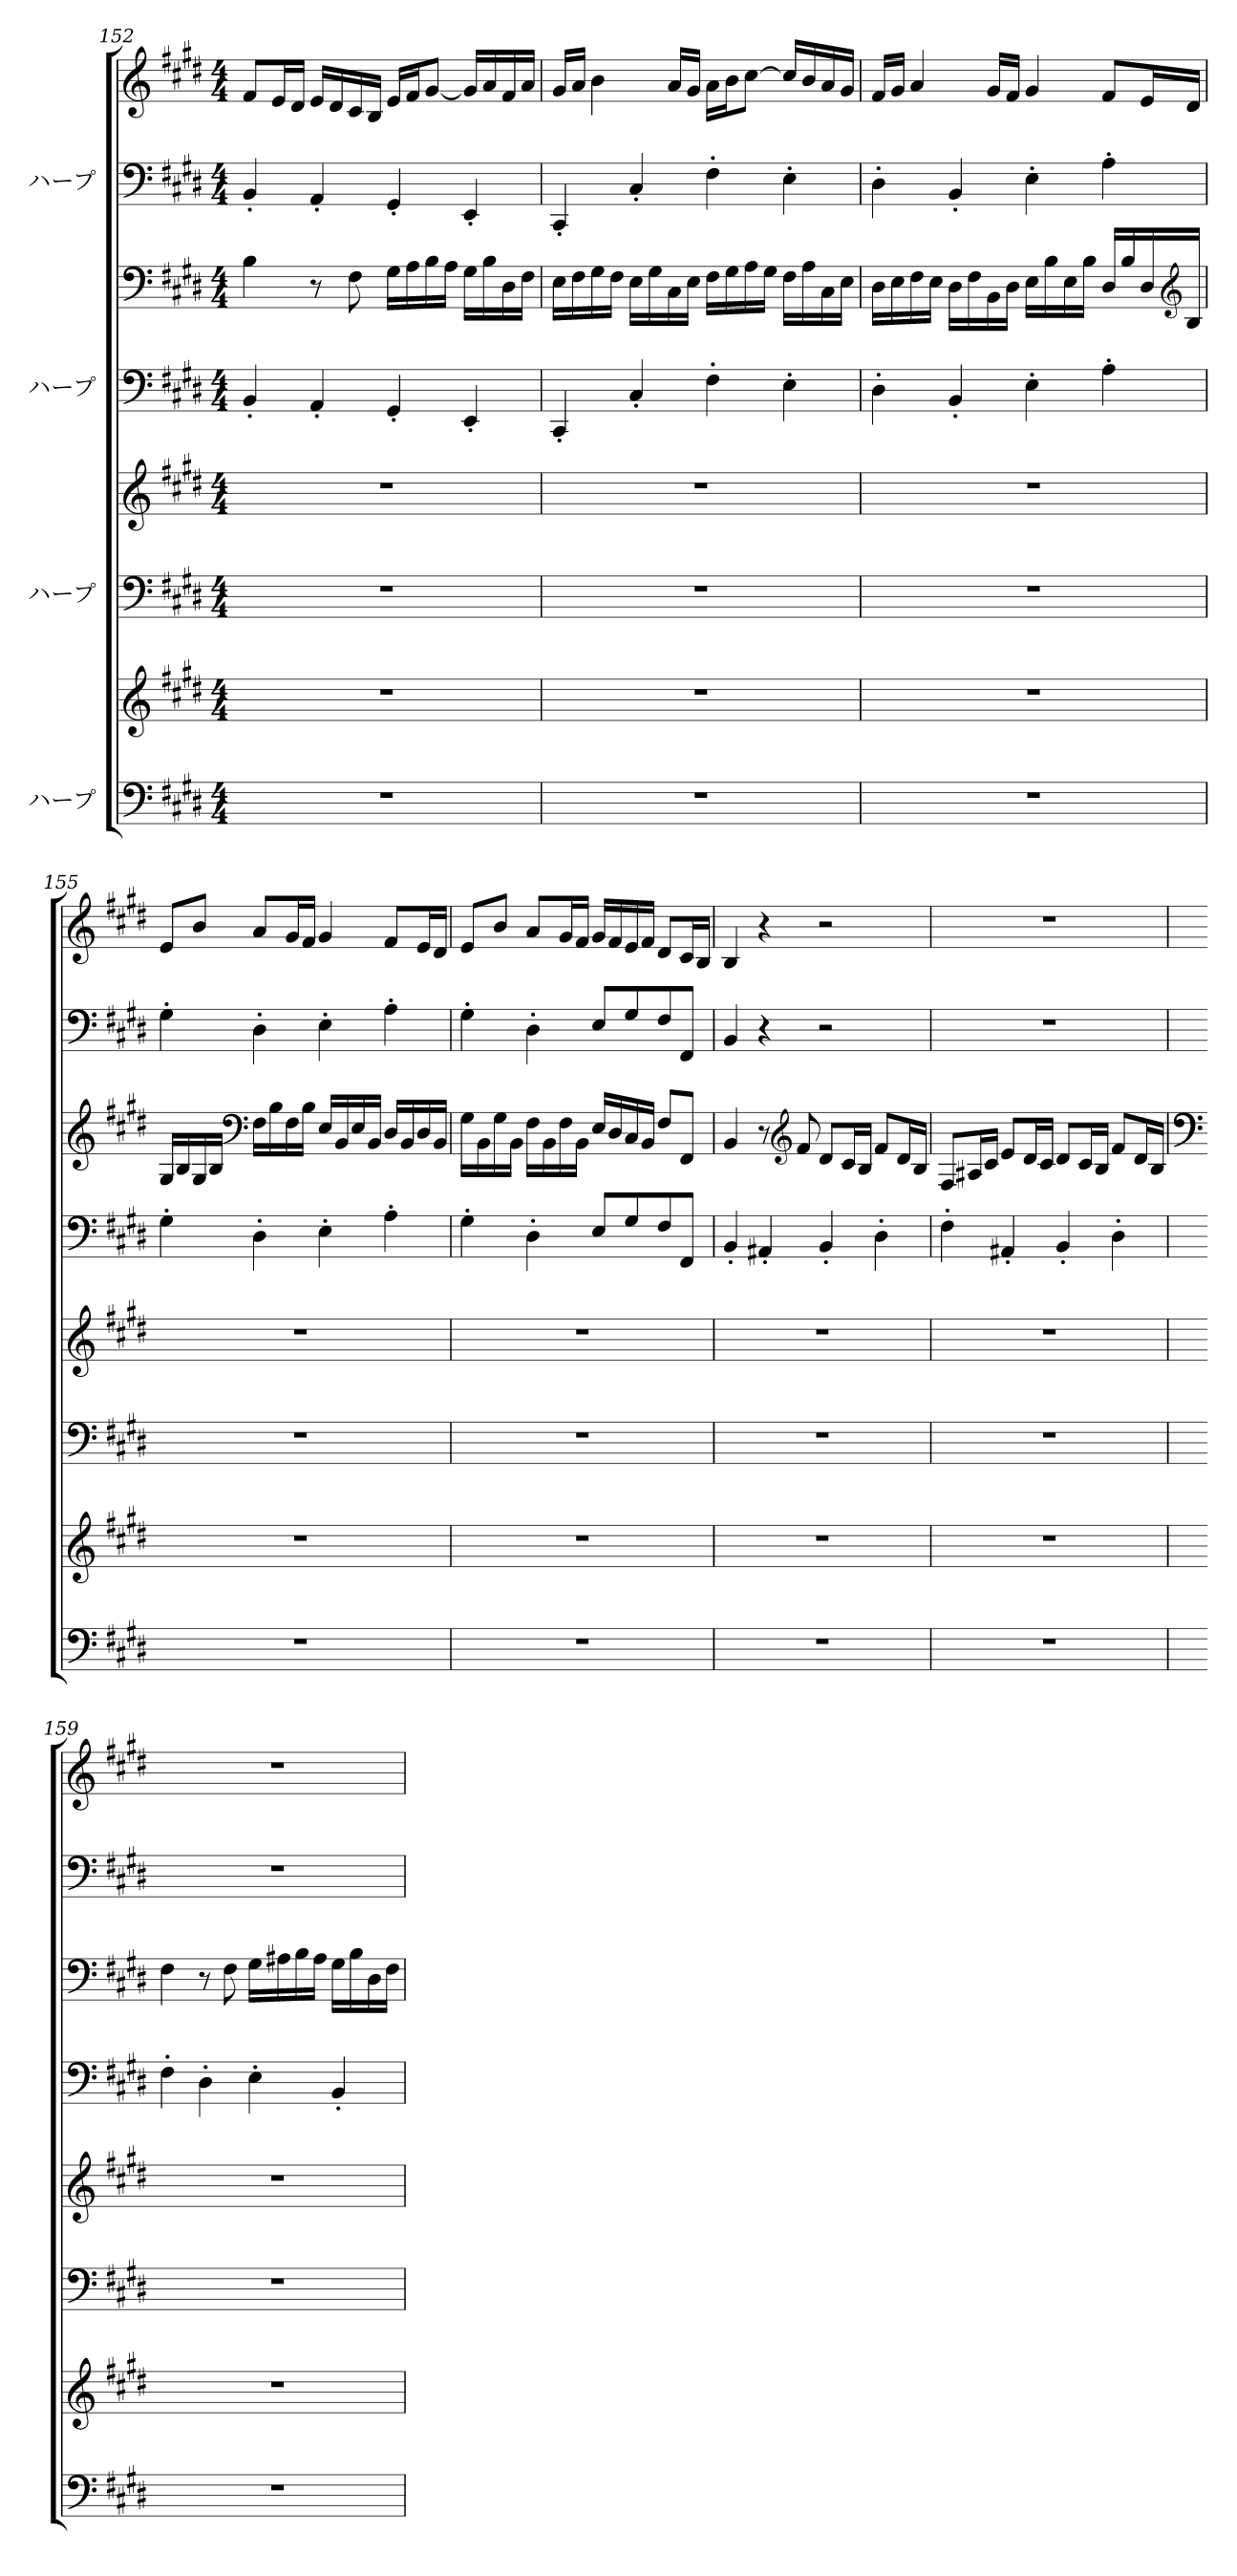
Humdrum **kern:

**kern	**kern	**kern	**kern	**kern	**kern	**kern	**kern
*part4	*part4	*part3	*part3	*part2	*part2	*part1	*part1
*staff8	*staff7	*staff6	*staff5	*staff4	*staff3	*staff2	*staff1
*I"ハープ	*	*I"ハープ	*	*I"ハープ	*	*I"ハープ	*
*clefF4	*clefG2	*clefF4	*clefG2	*clefF4	*clefF4	*clefF4	*clefG2
*k[f#c#g#d#]	*k[f#c#g#d#]	*k[f#c#g#d#]	*k[f#c#g#d#]	*k[f#c#g#d#]	*k[f#c#g#d#]	*k[f#c#g#d#]	*k[f#c#g#d#]
*M4/4	*M4/4	*M4/4	*M4/4	*M4/4	*M4/4	*M4/4	*M4/4
=152	=152	=152	=152	=152	=152	=152	=152
1r	1r	1r	1r	4BB'/	4B\	4BB'/	8f#/L
.	.	.	.	.	.	.	16e/L
.	.	.	.	.	.	.	16d#/JJ
.	.	.	.	4AA'/	8r	4AA'/	16e/LL
.	.	.	.	.	.	.	16d#/
.	.	.	.	.	8F#\	.	16c#/
.	.	.	.	.	.	.	16B/JJ
.	.	.	.	4GG#'/	16G#\LL	4GG#'/	16e/LL
.	.	.	.	.	16A\	.	16f#/J
.	.	.	.	.	16B\	.	[8g#/J
.	.	.	.	.	16A\JJ	.	.
.	.	.	.	4EE'/	16G#\LL	4EE'/	16g#/LL]
.	.	.	.	.	16B\	.	16a/
.	.	.	.	.	16D#\	.	16f#/
.	.	.	.	.	16F#\JJ	.	16a/JJ
!!LO:PB:g=z
=153	=153	=153	=153	=153	=153	=153	=153
1r	1r	1r	1r	4CC#'/	16E\LL	4CC#'/	16g#/LL
.	.	.	.	.	16F#\	.	16a/JJ
.	.	.	.	.	16G#\	.	4b\
.	.	.	.	.	16F#\JJ	.	.
.	.	.	.	4C#'/	16E\LL	4C#'/	.
.	.	.	.	.	16G#\	.	.
.	.	.	.	.	16C#\	.	16a/LL
.	.	.	.	.	16E\JJ	.	16g#/JJ
.	.	.	.	4F#'\	16F#\LL	4F#'\	16a\LL
.	.	.	.	.	16G#\	.	16b\J
.	.	.	.	.	16A\	.	[8cc#\J
.	.	.	.	.	16G#\JJ	.	.
.	.	.	.	4E'\	16F#\LL	4E'\	16cc#/LL]
.	.	.	.	.	16A\	.	16b/
.	.	.	.	.	16C#\	.	16a/
.	.	.	.	.	16E\JJ	.	16g#/JJ
=154	=154	=154	=154	=154	=154	=154	=154
1r	1r	1r	1r	4D#'\	16D#\LL	4D#'\	16f#/LL
.	.	.	.	.	16E\	.	16g#/JJ
.	.	.	.	.	16F#\	.	4a/
.	.	.	.	.	16E\JJ	.	.
.	.	.	.	4BB'/	16D#\LL	4BB'/	.
.	.	.	.	.	16F#\	.	.
.	.	.	.	.	16BB\	.	16g#/LL
.	.	.	.	.	16D#\JJ	.	16f#/JJ
.	.	.	.	4E'\	16E\LL	4E'\	4g#/
.	.	.	.	.	16B\	.	.
.	.	.	.	.	16E\	.	.
.	.	.	.	.	16B\JJ	.	.
.	.	.	.	4A'\	16D#/LL	4A'\	8f#/L
.	.	.	.	.	16B/	.	.
.	.	.	.	.	16D#/	.	16e/L
*	*	*	*	*	*clefG2	*	*
.	.	.	.	.	16B/JJ	.	16d#/JJ
!!LO:PB:g=z
=155	=155	=155	=155	=155	=155	=155	=155
1r	1r	1r	1r	4G#'\	16G#/LL	4G#'\	8e/L
.	.	.	.	.	16B/	.	.
.	.	.	.	.	16G#/	.	8b/J
.	.	.	.	.	16B/JJ	.	.
*	*	*	*	*	*clefF4	*	*
.	.	.	.	4D#'\	16F#\LL	4D#'\	8a/L
.	.	.	.	.	16B\	.	.
.	.	.	.	.	16F#\	.	16g#/L
.	.	.	.	.	16B\JJ	.	16f#/JJ
.	.	.	.	4E'\	16E/LL	4E'\	4g#/
.	.	.	.	.	16BB/	.	.
.	.	.	.	.	16E/	.	.
.	.	.	.	.	16BB/JJ	.	.
.	.	.	.	4A'\	16D#/LL	4A'\	8f#/L
.	.	.	.	.	16BB/	.	.
.	.	.	.	.	16D#/	.	16e/L
.	.	.	.	.	16BB/JJ	.	16d#/JJ
=156	=156	=156	=156	=156	=156	=156	=156
1r	1r	1r	1r	4G#'\	16G#\LL	4G#'\	8e/L
.	.	.	.	.	16BB\	.	.
.	.	.	.	.	16G#\	.	8b/J
.	.	.	.	.	16BB\JJ	.	.
.	.	.	.	4D#'\	16F#\LL	4D#'\	8a/L
.	.	.	.	.	16BB\	.	.
.	.	.	.	.	16F#\	.	16g#/L
.	.	.	.	.	16BB\JJ	.	16f#/JJ
.	.	.	.	8E/L	16E/LL	8E/L	16g#/LL
.	.	.	.	.	16D#/	.	16f#/
.	.	.	.	8G#/	16C#/	8G#/	16e/
.	.	.	.	.	16BB/JJ	.	16f#/JJ
.	.	.	.	8F#/	8F#/L	8F#/	8d#/L
.	.	.	.	8FF#/J	8FF#/J	8FF#/J	16c#/L
.	.	.	.	.	.	.	16B/JJ
!!LO:PB:g=z
=157	=157	=157	=157	=157	=157	=157	=157
1r	1r	1r	1r	4BB'/	4BB/	4BB/	4B/
.	.	.	.	4AA#X'/	8r	4r	4r
*	*	*	*	*	*clefG2	*	*
.	.	.	.	.	8f#/	.	.
.	.	.	.	4BB'/	8d#/L	2r	2r
.	.	.	.	.	16c#/L	.	.
.	.	.	.	.	16B/JJ	.	.
.	.	.	.	4D#'\	8f#/L	.	.
.	.	.	.	.	16d#/L	.	.
.	.	.	.	.	16B/JJ	.	.
=158	=158	=158	=158	=158	=158	=158	=158
1r	1r	1r	1r	4F#'\	8F#/L	1r	1r
.	.	.	.	.	16A#X/L	.	.
.	.	.	.	.	16c#/JJ	.	.
.	.	.	.	4AA#X'/	8e/L	.	.
.	.	.	.	.	16d#/L	.	.
.	.	.	.	.	16c#/JJ	.	.
.	.	.	.	4BB'/	8d#/L	.	.
.	.	.	.	.	16c#/L	.	.
.	.	.	.	.	16B/JJ	.	.
.	.	.	.	4D#'\	8f#/L	.	.
.	.	.	.	.	16d#/L	.	.
.	.	.	.	.	16B/JJ	.	.
=159	=159	=159	=159	=159	=159	=159	=159
*	*	*	*	*	*clefF4	*	*
1r	1r	1r	1r	4F#'\	4F#\	1r	1r
.	.	.	.	4D#'\	8r	.	.
.	.	.	.	.	8F#\	.	.
.	.	.	.	4E'\	16G#\LL	.	.
.	.	.	.	.	16A#X\	.	.
.	.	.	.	.	16B\	.	.
.	.	.	.	.	16A#\JJ	.	.
.	.	.	.	4BB'/	16G#\LL	.	.
.	.	.	.	.	16B\	.	.
.	.	.	.	.	16D#\	.	.
.	.	.	.	.	16F#\JJ	.	.
=	=	=	=	=	=	=	=
*-	*-	*-	*-	*-	*-	*-	*-
